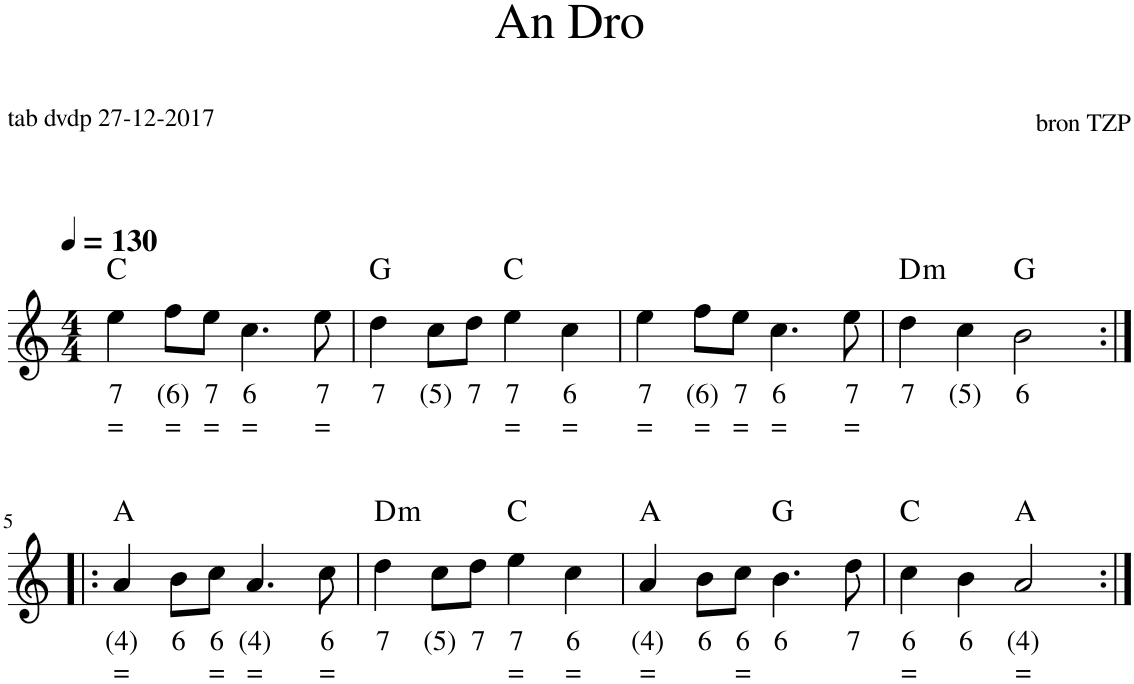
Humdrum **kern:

**kern	**text	**text	**harte
*part1	*part1	*part1	*part1
*staff1	*staff1	*staff1	*
*I"Stem	*	*	*
*I'Stm.	*	*	*
*clefG2	*	*	*
*k[]	*	*	*
*M4/4	*	*	*
*MM130	*	*	*
=1	=1	=1	=1
!	!LO:LY:b	!LO:LY:b	!
4ee\	7	=	C:maj
!	!LO:LY:b	!LO:LY:b	!
8ff\L	(6)	=	.
!	!LO:LY:b	!LO:LY:b	!
8ee\J	7	=	.
!	!LO:LY:b	!LO:LY:b	!
4.cc\	6	=	.
!	!LO:LY:b	!LO:LY:b	!
8ee\	7	=	.
=2	=2	=2	=2
!	!LO:LY:b	!	!
4dd\	7	.	G:maj
!	!LO:LY:b	!	!
8cc\L	(5)	.	.
!	!LO:LY:b	!	!
8dd\J	7	.	.
!	!LO:LY:b	!LO:LY:b	!
4ee\	7	=	C:maj
!	!LO:LY:b	!LO:LY:b	!
4cc\	6	=	.
=3	=3	=3	=3
!	!LO:LY:b	!LO:LY:b	!
4ee\	7	=	.
!	!LO:LY:b	!LO:LY:b	!
8ff\L	(6)	=	.
!	!LO:LY:b	!LO:LY:b	!
8ee\J	7	=	.
!	!LO:LY:b	!LO:LY:b	!
4.cc\	6	=	.
!	!LO:LY:b	!LO:LY:b	!
8ee\	7	=	.
=4	=4	=4	=4
!	!LO:LY:b	!	!LO:H:kt=m
4dd\	7	.	D:min
!	!LO:LY:b	!	!
4cc\	(5)	.	.
!	!LO:LY:b	!	!
2b\	6	.	G:maj
!!LO:LB:g=z
=5:|!|:	=5:|!|:	=5:|!|:	=5:|!|:
!	!LO:LY:b	!LO:LY:b	!
4a/	(4)	=	A:maj
!	!LO:LY:b	!	!
8b\L	6	.	.
!	!LO:LY:b	!LO:LY:b	!
8ccn\J	6	=	.
!	!LO:LY:b	!LO:LY:b	!
4.a/	(4)	=	.
!	!LO:LY:b	!LO:LY:b	!
8cc\	6	=	.
=6	=6	=6	=6
!	!LO:LY:b	!	!LO:H:kt=m
4dd\	7	.	D:min
!	!LO:LY:b	!	!
8cc\L	(5)	.	.
!	!LO:LY:b	!	!
8dd\J	7	.	.
!	!LO:LY:b	!LO:LY:b	!
4ee\	7	=	C:maj
!	!LO:LY:b	!LO:LY:b	!
4cc\	6	=	.
=7	=7	=7	=7
!	!LO:LY:b	!LO:LY:b	!
4a/	(4)	=	A:maj
!	!LO:LY:b	!	!
8b\L	6	.	.
!	!LO:LY:b	!LO:LY:b	!
8ccn\J	6	=	.
!	!LO:LY:b	!	!
4.b\	6	.	G:maj
!	!LO:LY:b	!	!
8dd\	7	.	.
=8	=8	=8	=8
!	!LO:LY:b	!LO:LY:b	!
4cc\	6	=	C:maj
!	!LO:LY:b	!	!
4b\	6	.	.
!	!LO:LY:b	!LO:LY:b	!
2a/	(4)	=	A:maj
=:|!	=:|!	=:|!	=:|!
*-	*-	*-	*-
